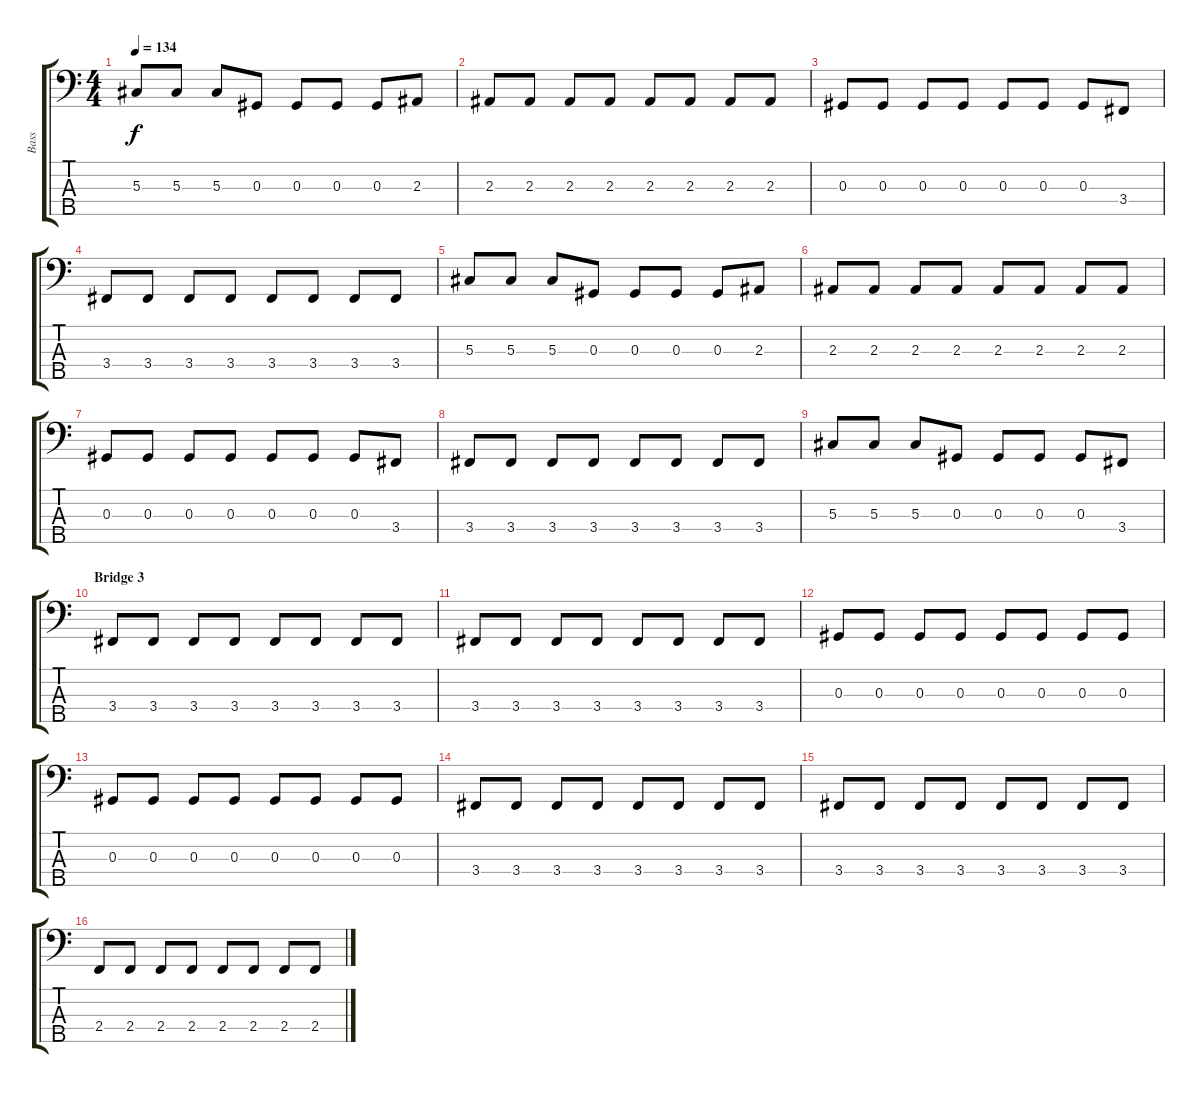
\track ("Bass" "Bass") {instrument electricbasspick}
\staff {score tabs}
\tuning (Gb2 Db2 Ab1 Eb1 Bb0) {hide}
\ts (4 4)
\tempo 134
\clef f4
\ks c
5.3.8{dy f} 5.3.8 5.3.8 0.3.8 0.3.8 0.3.8 0.3.8 2.3.8 |
2.3.8 2.3.8 2.3.8 2.3.8 2.3.8 2.3.8 2.3.8 2.3.8 |
0.3.8 0.3.8 0.3.8 0.3.8 0.3.8 0.3.8 0.3.8 3.4.8 |
3.4.8 3.4.8 3.4.8 3.4.8 3.4.8 3.4.8 3.4.8 3.4.8 |
5.3.8 5.3.8 5.3.8 0.3.8 0.3.8 0.3.8 0.3.8 2.3.8 |
2.3.8 2.3.8 2.3.8 2.3.8 2.3.8 2.3.8 2.3.8 2.3.8 |
0.3.8 0.3.8 0.3.8 0.3.8 0.3.8 0.3.8 0.3.8 3.4.8 |
3.4.8 3.4.8 3.4.8 3.4.8 3.4.8 3.4.8 3.4.8 3.4.8 |
5.3.8 5.3.8 5.3.8 0.3.8 0.3.8 0.3.8 0.3.8 3.4.8 |
\section ("" "Bridge 3")
3.4.8 3.4.8 3.4.8 3.4.8 3.4.8 3.4.8 3.4.8 3.4.8 |
3.4.8 3.4.8 3.4.8 3.4.8 3.4.8 3.4.8 3.4.8 3.4.8 |
0.3.8 0.3.8 0.3.8 0.3.8 0.3.8 0.3.8 0.3.8 0.3.8 |
0.3.8 0.3.8 0.3.8 0.3.8 0.3.8 0.3.8 0.3.8 0.3.8 |
3.4.8 3.4.8 3.4.8 3.4.8 3.4.8 3.4.8 3.4.8 3.4.8 |
3.4.8 3.4.8 3.4.8 3.4.8 3.4.8 3.4.8 3.4.8 3.4.8 |
2.4.8 2.4.8 2.4.8 2.4.8 2.4.8 2.4.8 2.4.8 2.4.8
